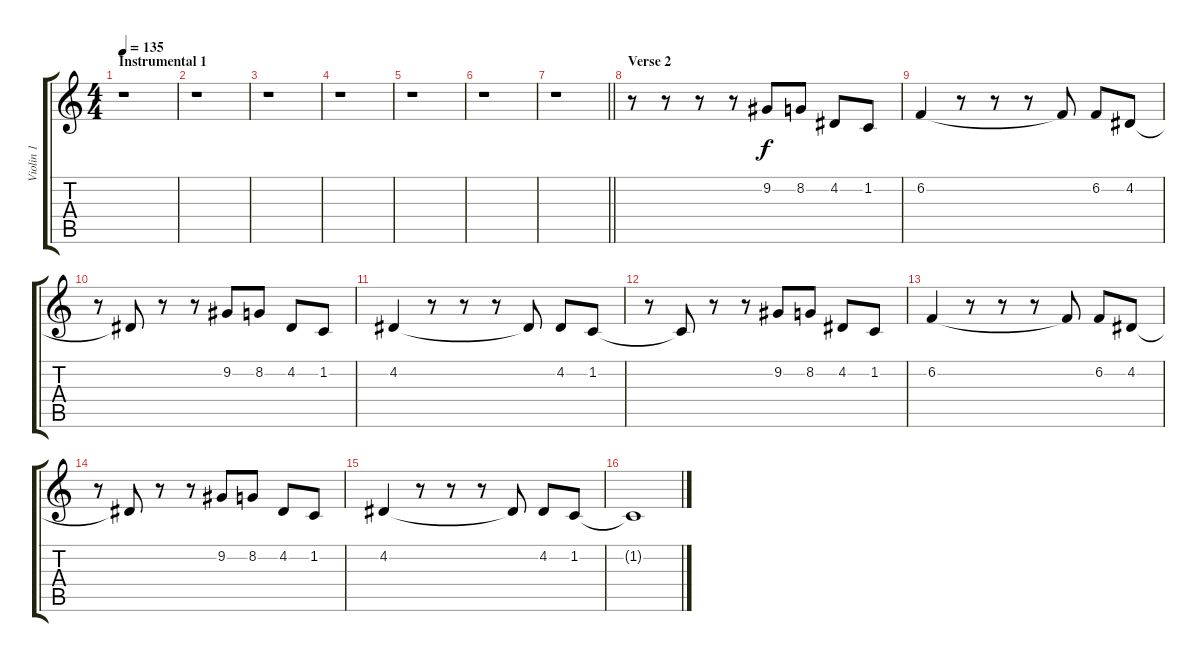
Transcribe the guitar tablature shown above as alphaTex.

\track ("Violin 1" "Violin 1") {instrument viola}
\staff {score tabs}
\tuning (E4 B3 G3 D3 A2 E2) {hide}
\ts (4 4)
\section ("" "Instrumental 1")
\tempo 135
\clef g2
\ks c
r.1{dy f} |
r.1 |
r.1 |
r.1 |
r.1 |
r.1 |
\barLineRight lightlight
r.1 |
\section ("" "Verse 2")
r.8 r.8 r.8 r.8 9.2.8 8.2.8 4.2.8 1.2.8 |
6.2.4 r.8 r.8 r.8 6.2{t}.8 6.2.8 4.2.8 |
r.8 4.2{t}.8 r.8 r.8 9.2.8 8.2.8 4.2.8 1.2.8 |
4.2.4 r.8 r.8 r.8 4.2{t}.8 4.2.8 1.2.8 |
r.8 1.2{t}.8 r.8 r.8 9.2.8 8.2.8 4.2.8 1.2.8 |
6.2.4 r.8 r.8 r.8 6.2{t}.8 6.2.8 4.2.8 |
r.8 4.2{t}.8 r.8 r.8 9.2.8 8.2.8 4.2.8 1.2.8 |
4.2.4 r.8 r.8 r.8 4.2{t}.8 4.2.8 1.2.8 |
1.2{t}.1
